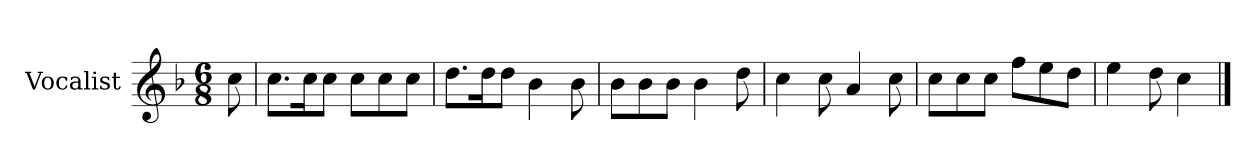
**kern
*part1
*staff1
*I"Vocalist
*k[b-]
*F:
*M6/8
=
8cc
=1
8.ccL
16ccK
8ccJ
8ccL
8cc
8ccJ
=2
8.ddL
16ddK
8ddJ
4b-
8b-
=3
8b-L
8b-
8b-J
4b-
8dd
=4
4cc
8cc
4a
8cc
=5
8ccL
8cc
8ccJ
8ffL
8ee
8ddJ
=6
4ee
8dd
4cc
==
*-
